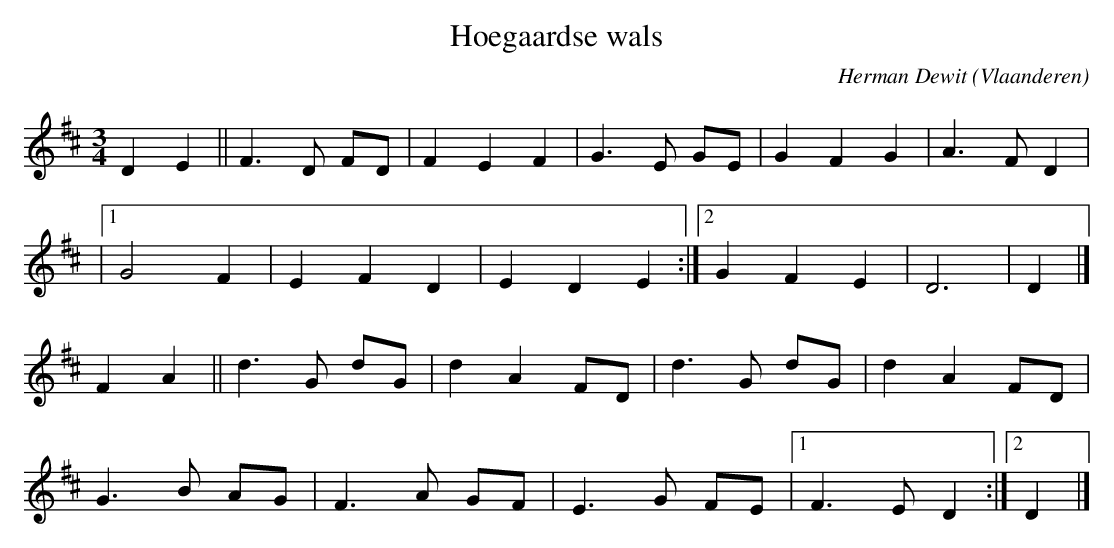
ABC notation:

X:1
T:Hoegaardse wals
C:Herman Dewit
O:Vlaanderen
L:1/8
M:3/4
K:D
D2 E2 || F3 D FD | F2 E2 F2 | G3 E GE | G2 F2 G2 | A3 F D2 |
|1 G4 F2 | E2 F2 D2 | E2 D2 E2 :|2 G2 F2 E2 | D6 | D2|]
F2 A2 || d3 G dG | d2 A2 FD | d3 G dG | d2 A2 FD |
G3 B AG | F3 A GF | E3 G FE |1 F3 E D2 :|2 D2 |]
